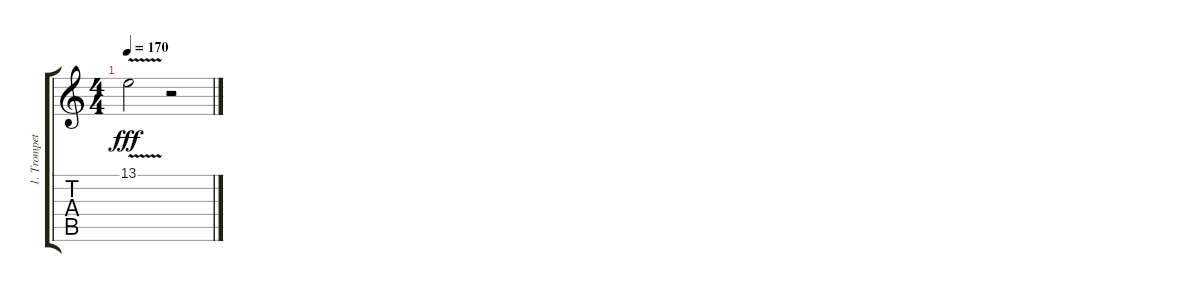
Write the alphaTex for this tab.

\track ("1. Trompete" "1. Trompet") {instrument trumpet}
\staff {score tabs}
\tuning (Eb4 Bb3 Gb3 Db3 Ab2 Eb2) {hide}
\ts (4 4)
\tempo 170
\clef g2
\ks c
13.1{v}.2{dy fff} r.2
